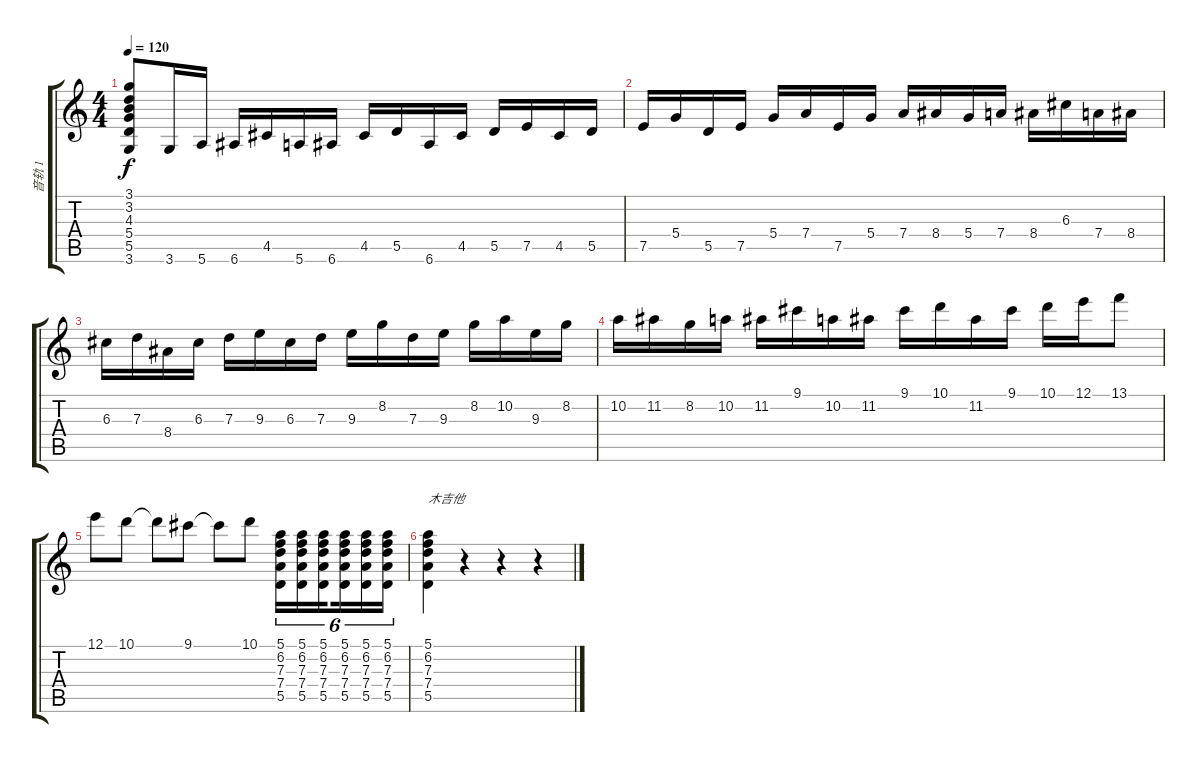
\track ("音轨 1" "音轨 1") {instrument acousticguitarnylon}
\staff {score tabs}
\tuning (E4 B3 G3 D3 A2 E2) {hide}
\ts (4 4)
\tempo 120
\clef g2
\ks c
(3.1 3.2 4.3 5.4 5.5 3.6).8{dy f} 3.6.16 5.6.16 6.6.16 4.5.16 5.6.16 6.6.16{txt ""} 4.5.16 5.5.16 6.6.16 4.5.16 5.5.16 7.5.16 4.5.16 5.5.16 |
7.5.16 5.4.16 5.5.16 7.5.16 5.4.16 7.4.16 7.5.16 5.4.16 7.4.16 8.4.16 5.4.16 7.4.16 8.4.16 6.3.16 7.4.16 8.4.16 |
6.3.16 7.3.16 8.4.16 6.3.16 7.3.16 9.3.16 6.3.16 7.3.16 9.3.16 8.2.16 7.3.16 9.3.16 8.2.16 10.2.16 9.3.16 8.2.16 |
10.2.16 11.2.16 8.2.16 10.2.16 11.2.16 9.1.16 10.2.16 11.2.16 9.1.16 10.1.16 11.2.16 9.1.16 10.1.16 12.1.16 13.1.8 |
12.1.8 10.1.8 10.1{t}.8 9.1.8 9.1{t}.8 10.1.8 (5.1 6.2 7.3 7.4 5.5).16{tu (6 4)} (5.1 6.2 7.3 7.4 5.5).16{tu (6 4)} (5.1 6.2 7.3 7.4 5.5).16{tu (6 4) beam splitsecondary} (5.1 6.2 7.3 7.4 5.5).16{tu (6 4)} (5.1 6.2 7.3 7.4 5.5).16{tu (6 4)} (5.1 6.2 7.3 7.4 5.5).16{tu (6 4)} |
(5.1 6.2 7.3 7.4 5.5).4{txt "木吉他"} r.4 r.4 r.4
